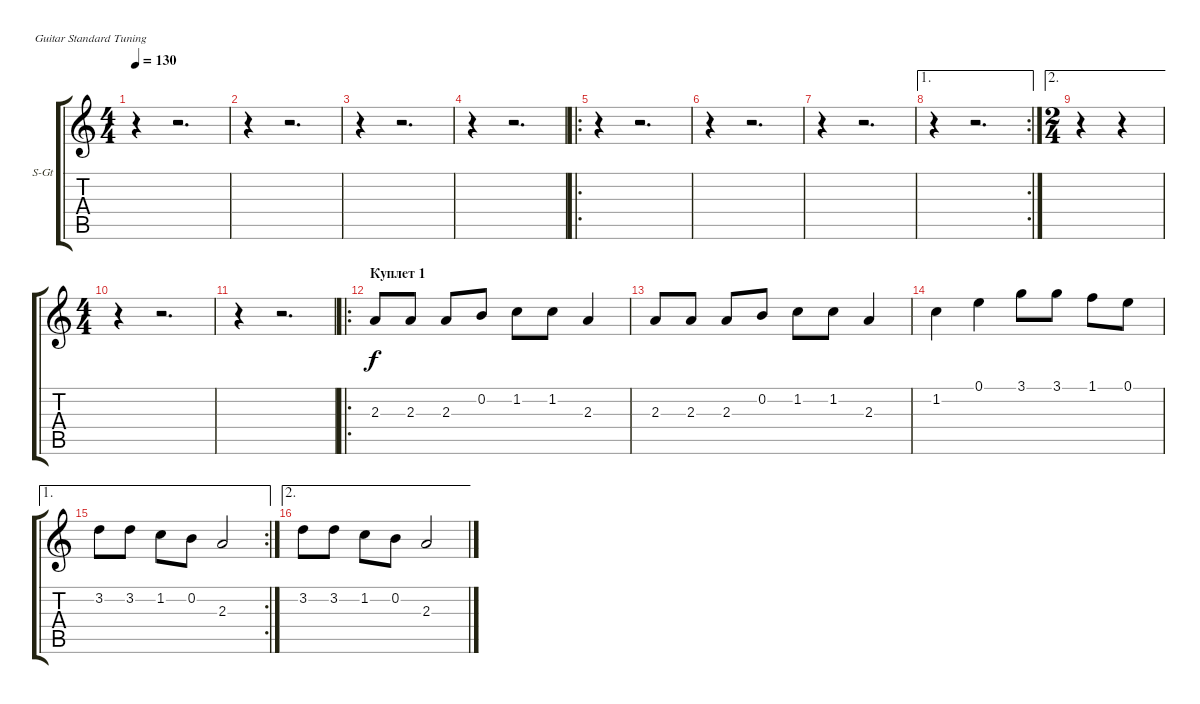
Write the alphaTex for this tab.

\bracketExtendMode groupsimilarinstruments
\firstSystemTrackNameOrientation horizontal
\otherSystemsTrackNameOrientation horizontal
\track ("Voice" "S-Gt") {instrument flute}
\staff {score tabs}
\tuning (E4 B3 G3 D3 A2 E2)
\displaytranspose 12
\ts (4 4)
\tempo 130
\clef g2
\ks c
r.4{dy f instrument flute} r.2{d} |
r.4 r.2{d} |
r.4 r.2{d} |
r.4 r.2{d} |
\ro
r.4 r.2{d} |
r.4 r.2{d} |
r.4 r.2{d} |
\ae 1
\rc 2
r.4 r.2{d} |
\ae 2
\ts (2 4)
r.4 r.4 |
\ts (4 4)
r.4 r.2{d} |
r.4 r.2{d} |
\ro
\section ("" "Куплет 1")
2.3.8 2.3.8 2.3.8 0.2.8 1.2.8 1.2.8 2.3.4 |
2.3.8 2.3.8 2.3.8 0.2.8 1.2.8 1.2.8 2.3.4 |
1.2.4 0.1.4 3.1.8 3.1.8 1.1.8 0.1.8 |
\ae 1
\rc 2
3.2.8 3.2.8 1.2.8 0.2.8 2.3.2 |
\ae 2
3.2.8 3.2.8 1.2.8 0.2.8 2.3.2
